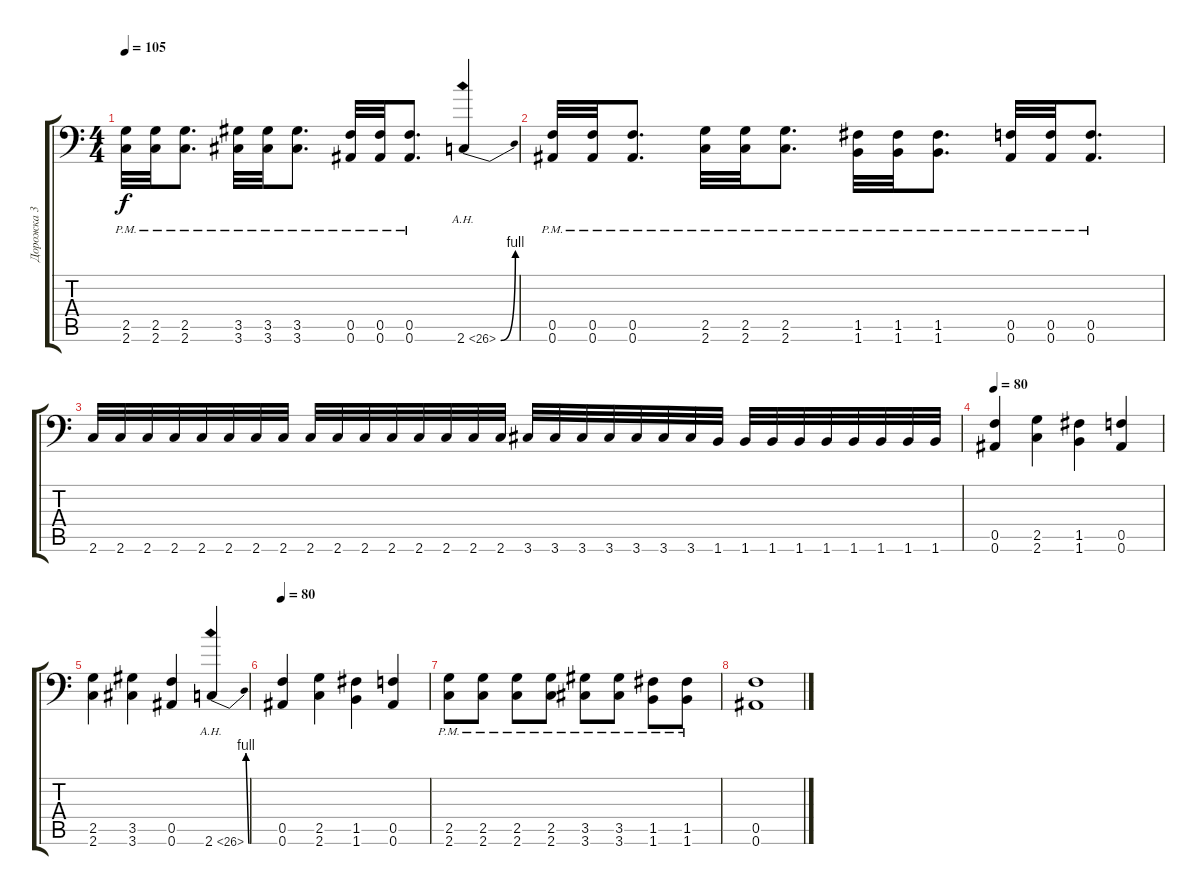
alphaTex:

\track ("Дорожка 3" "Дорожка 3") {instrument distortionguitar}
\staff {score tabs}
\tuning (C4 G3 Eb3 Bb2 F2 Bb1) {hide}
\ts (4 4)
\tempo 105
\clef f4
\ks c
(2.5{pm} 2.6{pm}).32{dy f} (2.5{pm} 2.6{pm}).32 (2.5{pm} 2.6{pm}).8{d} (3.5{pm} 3.6{pm}).32 (3.5{pm} 3.6{pm}).32 (3.5{pm} 3.6{pm}).8{d} (0.5{pm} 0.6{pm}).32 (0.5{pm} 0.6{pm}).32 (0.5{pm} 0.6{pm}).8{d} 2.6{be (bend 0 0 60 4) ah 24}.4 |
(0.5{pm} 0.6{pm}).32 (0.5{pm} 0.6{pm}).32 (0.5{pm} 0.6{pm}).8{d} (2.5{pm} 2.6{pm}).32 (2.5{pm} 2.6{pm}).32 (2.5{pm} 2.6{pm}).8{d} (1.5{pm} 1.6{pm}).32 (1.5{pm} 1.6{pm}).32 (1.5{pm} 1.6{pm}).8{d} (0.5{pm} 0.6{pm}).32 (0.5{pm} 0.6{pm}).32 (0.5{pm} 0.6{pm}).8{d} |
2.6.32 2.6.32 2.6.32 2.6.32 2.6.32 2.6.32 2.6.32 2.6.32 2.6.32 2.6.32 2.6.32 2.6.32 2.6.32 2.6.32 2.6.32 2.6.32 3.6.32 3.6.32 3.6.32 3.6.32 3.6.32 3.6.32 3.6.32 1.6.32 1.6.32 1.6.32 1.6.32 1.6.32 1.6.32 1.6.32 1.6.32 1.6.32 |
\tempo 80
(0.5 0.6).4 (2.5 2.6).4 (1.5 1.6).4 (0.5 0.6).4 |
(2.5 2.6).4 (3.5 3.6).4 (0.5 0.6).4 2.6{be (bend 0 0 60 4) ah 24}.4 |
\tempo 80
(0.5 0.6).4 (2.5 2.6).4 (1.5 1.6).4 (0.5 0.6).4 |
(2.5{pm} 2.6{pm}).8 (2.5{pm} 2.6{pm}).8 (2.5{pm} 2.6{pm}).8 (2.5{pm} 2.6{pm}).8 (3.5{pm} 3.6{pm}).8 (3.5{pm} 3.6{pm}).8 (1.5{pm} 1.6{pm}).8 (1.5{pm} 1.6{pm}).8 |
(0.5 0.6).1
